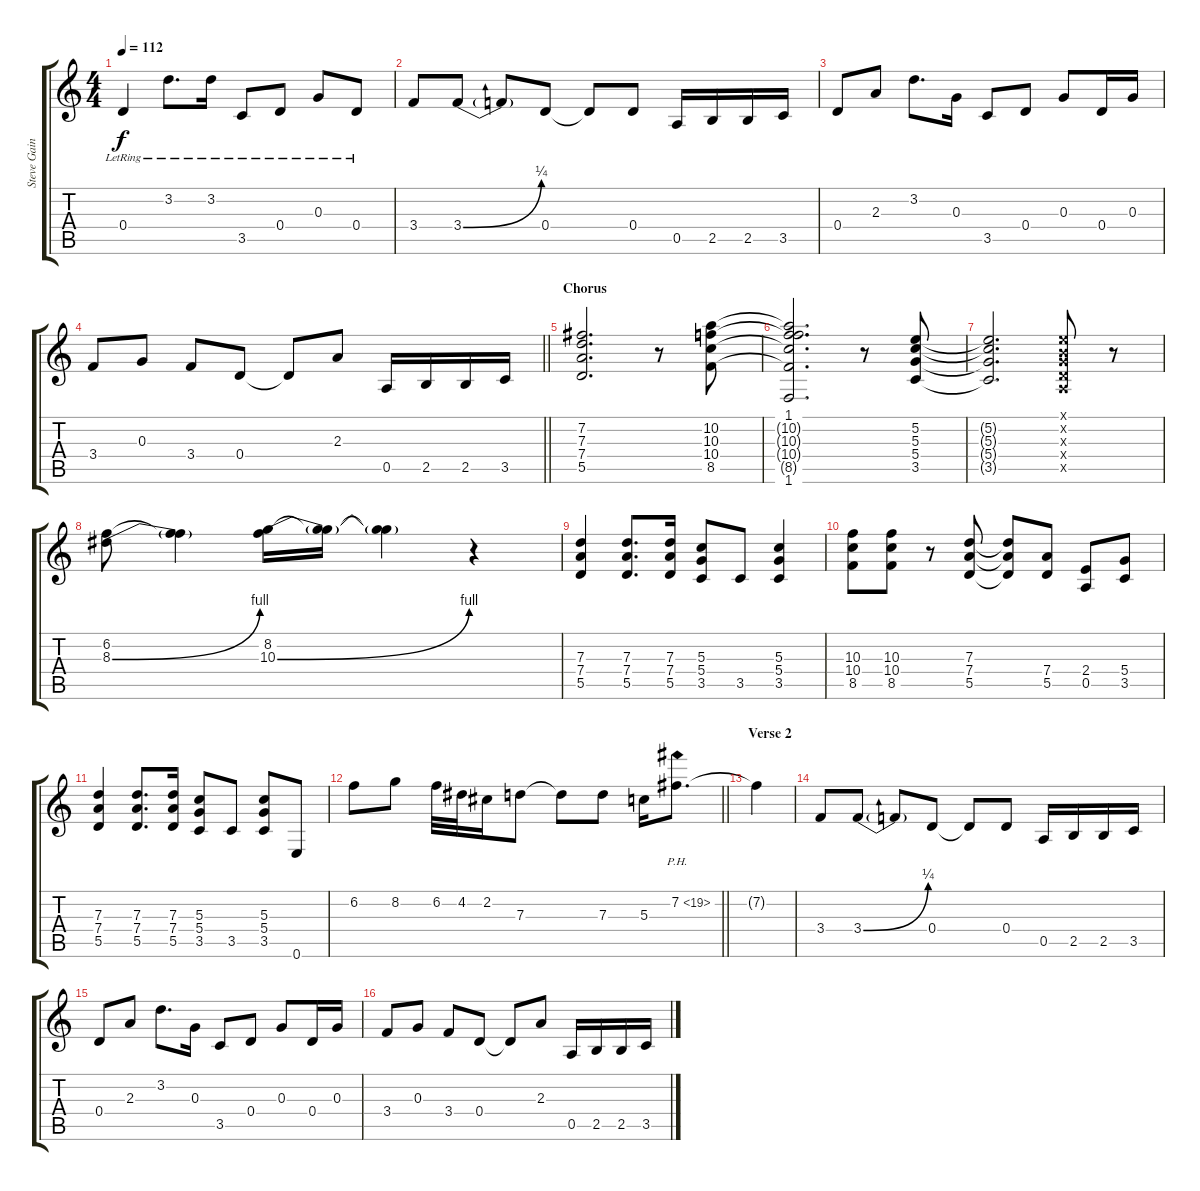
\track ("Steve Gaines" "Steve Gain") {instrument electricguitarclean}
\staff {score tabs}
\tuning (E4 B3 G3 D3 A2 E2) {hide}
\ts (4 4)
\tempo 112
\clef g2
\ks c
0.4{lr}.4{dy f} 3.2{lr}.8{d} 3.2{lr}.16 3.5{lr}.8 0.4{lr}.8 0.3{lr}.8 0.4{lr}.8 |
3.4.8 3.4{be (bend 0 0 60 1)}.8 3.4{t}.8 0.4.8 0.4{t}.8 0.4.8 0.5.16 2.5.16 2.5.16 3.5.16 |
0.4.8 2.3.8 3.2.8{d} 0.3.16 3.5.8 0.4.8 0.3.8 0.4.16 0.3.16 |
\barLineRight lightlight
3.4.8 0.3.8 3.4.8 0.4.8 0.4{t}.8 2.3.8 0.5.16 2.5.16 2.5.16 3.5.16 |
\section ("" "Chorus")
(7.2 7.3 7.4 5.5).2{d} r.8 (10.2 10.3 10.4 8.5).8 |
(1.1 10.2{t} 10.3{t} 10.4{t} 8.5{t} 1.6).2{d} r.8 (5.2 5.3 5.4 3.5).8 |
(5.2{t} 5.3{t} 5.4{t} 3.5{t}).2{d} (0.1{x} 0.2{x} 0.3{x} 0.4{x} 0.5{x}).8 r.8 |
(6.2 8.3{be (bend 0 0 60 4)}).8{volume 12 instrument overdrivenguitar} (6.2{t} 8.3{t}).4 (8.2 10.3{be (bend 0 0 60 4)}).16 (8.2{t} 10.3{t}).16 (8.2{t} 10.3{t}).4 r.4 |
(7.3 7.4 5.5).4{volume 10 instrument electricguitarclean} (7.3 7.4 5.5).8{d} (7.3 7.4 5.5).16 (5.3 5.4 3.5).8 3.5.8 (5.3 5.4 3.5).4 |
(10.3 10.4 8.5).8 (10.3 10.4 8.5).8 r.8 (7.3 7.4 5.5).8 (7.3{t} 7.4{t} 5.5{t}).8 (7.4 5.5).8 (2.4 0.5).8 (5.4 3.5).8 |
(7.3 7.4 5.5).4 (7.3 7.4 5.5).8{d} (7.3 7.4 5.5).16 (5.3 5.4 3.5).8 3.5.8 (5.3 5.4 3.5).8 0.6.8 |
\barLineRight lightlight
6.2.8{volume 12 instrument overdrivenguitar} 8.2.8 6.2.32 4.2.32 2.2.16 7.3.8 7.3{t}.8 7.3.8 5.3.16 7.2{ph 12}.8{d} |
\section ("" "Verse 2")
7.2{t}.4{volume 10 instrument electricguitarclean} |
3.4.8 3.4{be (bend 0 0 60 1)}.8 3.4{t}.8 0.4.8 0.4{t}.8 0.4.8 0.5.16 2.5.16 2.5.16 3.5.16 |
0.4.8 2.3.8 3.2.8{d} 0.3.16 3.5.8 0.4.8 0.3.8 0.4.16 0.3.16 |
3.4.8 0.3.8 3.4.8 0.4.8 0.4{t}.8 2.3.8 0.5.16 2.5.16 2.5.16 3.5.16
